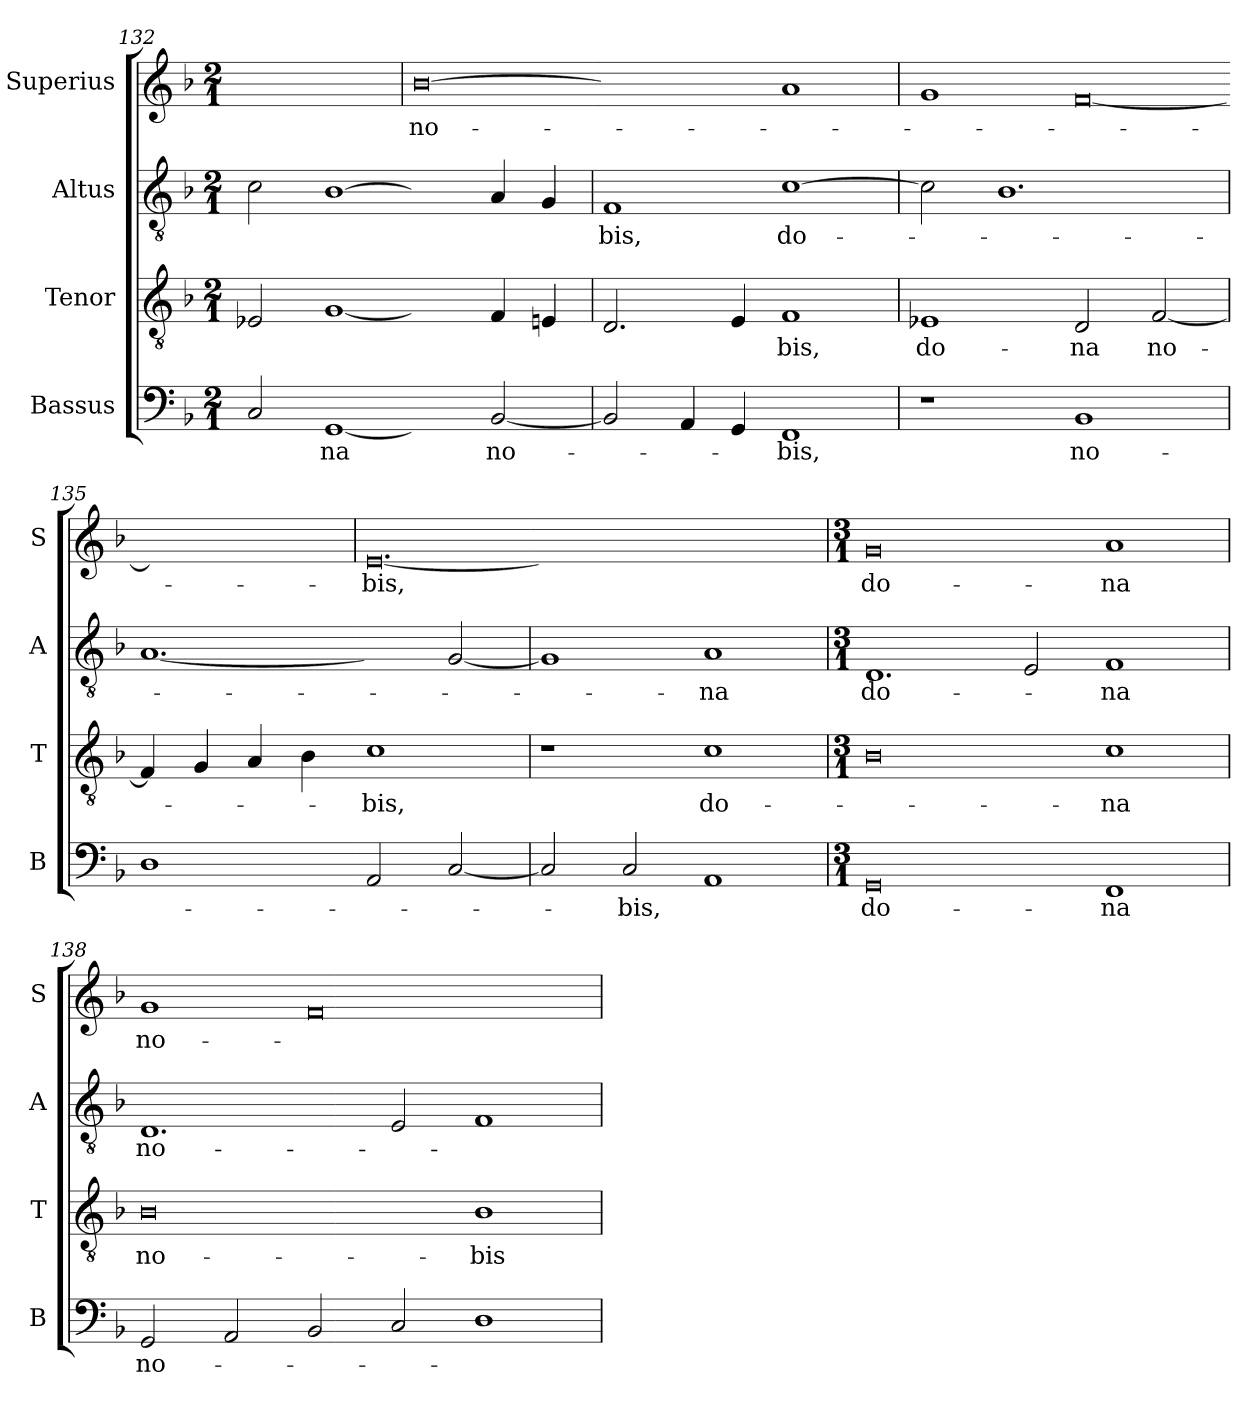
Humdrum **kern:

**kern	**text	**kern	**text	**kern	**text	**kern	**text
*part4	*part4	*part3	*part3	*part2	*part2	*part1	*part1
*staff4	*staff4	*staff3	*staff3	*staff2	*staff2	*staff1	*staff1
*I"Bassus	*	*I"Tenor	*	*I"Altus	*	*I"Superius	*
*I'B	*	*I'T	*	*I'A	*	*I'S	*
*clefF4	*	*clefGv2	*	*clefGv2	*	*clefG2	*
*k[b-]	*	*k[b-]	*	*k[b-]	*	*k[b-]	*
*M2/1	*	*M2/1	*	*M2/1	*	*M2/1	*
=132	=132	=132	=132	=132	=132	=132	=132
2C/	.	2E-X/	.	2c\	.	1gyy]	.
!LO:N:vis=1	!	!LO:N:vis=1	!	!LO:N:vis=1	!	!	!
[2GG	-na	[2G	.	[2B-	.	.	.
=-	=	=-	=	=-	=	=	=
!	!	!	!	!	!	!LO:N:vis=0	!
2GGyy]	.	2Gyy]	.	2B-yy]	.	[1b-	no-
[2BB-/	no-	4F/	.	4A/	.	.	.
.	.	4En/	.	4G/	.	.	.
=133	=133-	=133	=133-	=133	=133-	=133-	=133-
2BB-/]	.	2.D/	.	1F	-bis,	1b-yy]	.
4AA/	.	.	.	.	.	.	.
4GG/	.	4E/	.	.	.	.	.
1FF	-bis,	1F	-bis,	[1c	do-	1a	.
=134	=134	=134	=134	=134	=134	=134	=134
1r	.	1E-X	do-	2c\]	.	1g	.
.	.	.	.	1.B-	.	.	.
!	!	!	!	!	!	!LO:N:vis=0	!
1BB-	no-	2D/	-na	.	.	[1f	.
.	.	[2F/	no-	.	.	.	.
=135	=135-	=135	=135-	=135	=135-	=135-	=135-
!	!	!	!	!LO:N:vis=1.	!	!	!
1D	.	4F/]	.	[1A	.	1fyy]	.
.	.	4G/	.	.	.	.	.
.	.	4A/	.	.	.	.	.
.	.	4B-\	.	.	.	.	.
=-	=	=-	=	=-	=	=	=
!	!	!	!	!	!	!LO:N:vis=0.	!
2AA/	.	1c	-bis,	2Ayy]	.	[1e	-bis,
[2C/	.	.	.	[2G/	.	.	.
=136	=136-	=136	=136-	=136	=136-	=136-	=136-
2C/]	.	1r	.	1G]	.	0eyy]	.
2C/	-bis,	.	.	.	.	.	.
1AA	.	1c	do-	1A	-na	.	.
=137	=137	=137	=137	=137	=137	=137	=137
*M3/1	*	*M3/1	*	*M3/1	*	*M3/1	*
0GG	do-	0B-	.	1.D	do-	0g	do-
.	.	.	.	2E/	.	.	.
1FF	-na	1c	-na	1F	-na	1a	-na
=138	=138	=138	=138	=138	=138	=138	=138
2GG/	no-	0B-	no-	1.D	no-	1g	no-
2AA/	.	.	.	.	.	.	.
2BB-/	.	.	.	.	.	0f	.
2C/	.	.	.	2E/	.	.	.
1D	.	1B-	-bis	1F	.	.	.
=	=	=	=	=	=	=	=
*-	*-	*-	*-	*-	*-	*-	*-
